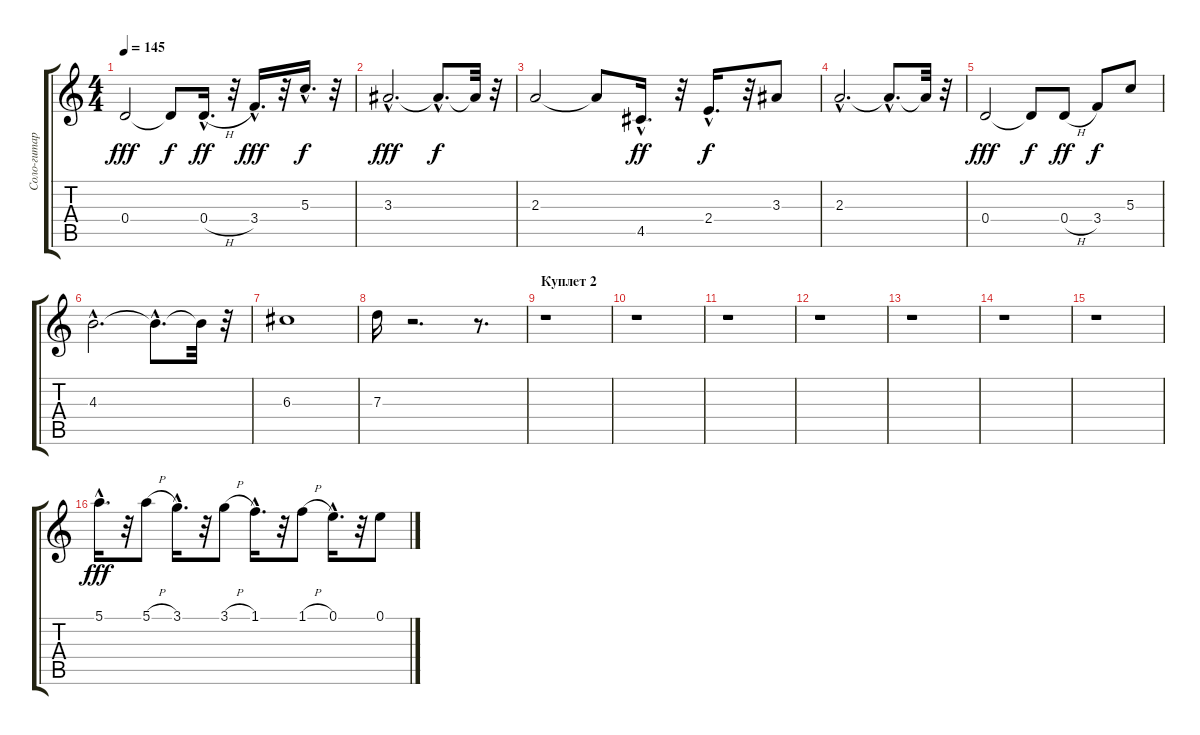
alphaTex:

\track ("Соло-гитара" "Соло-гитар") {instrument electricguitarmuted}
\staff {score tabs}
\tuning (E4 B3 G3 D3 A2 E2) {hide}
\ts (4 4)
\tempo 145
\clef g2
\ks c
0.4.2{dy fff volume 16} 0.4{t}.8{dy f} 0.4{h hac}.16{d dy ff} r.32 3.4{hac}.16{d dy fff} r.32 5.3{hac}.16{d dy f} r.32 |
3.3{hac}.2{d dy fff} 3.3{hac t}.8{d dy f} 3.3{t}.32 r.32 |
2.3.2 2.3{t}.8 4.5{hac}.16{d dy ff} r.32 2.4{hac}.16{d dy f} r.32 3.3.8 |
2.3{hac}.2{d} 2.3{hac t}.8{d} 2.3{t}.32 r.32 |
0.4.2{dy fff} 0.4{t}.8{dy f} 0.4{h}.8{dy ff} 3.4.8{dy f} 5.3.8 |
4.3{hac}.2{d} 4.3{hac t}.8{d} 4.3{t}.32 r.32 |
6.3.1 |
7.3.16 r.2{d} r.8{d} |
\section ("" "Куплет 2")
r.1 |
r.1 |
r.1 |
r.1 |
r.1 |
r.1 |
r.1 |
5.1{hac}.16{d dy fff volume 11} r.32 5.1{h}.8 3.1{hac}.16{d} r.32 3.1{h}.8 1.1{hac}.16{d} r.32 1.1{h}.8 0.1{hac}.16{d} r.32 0.1.8
